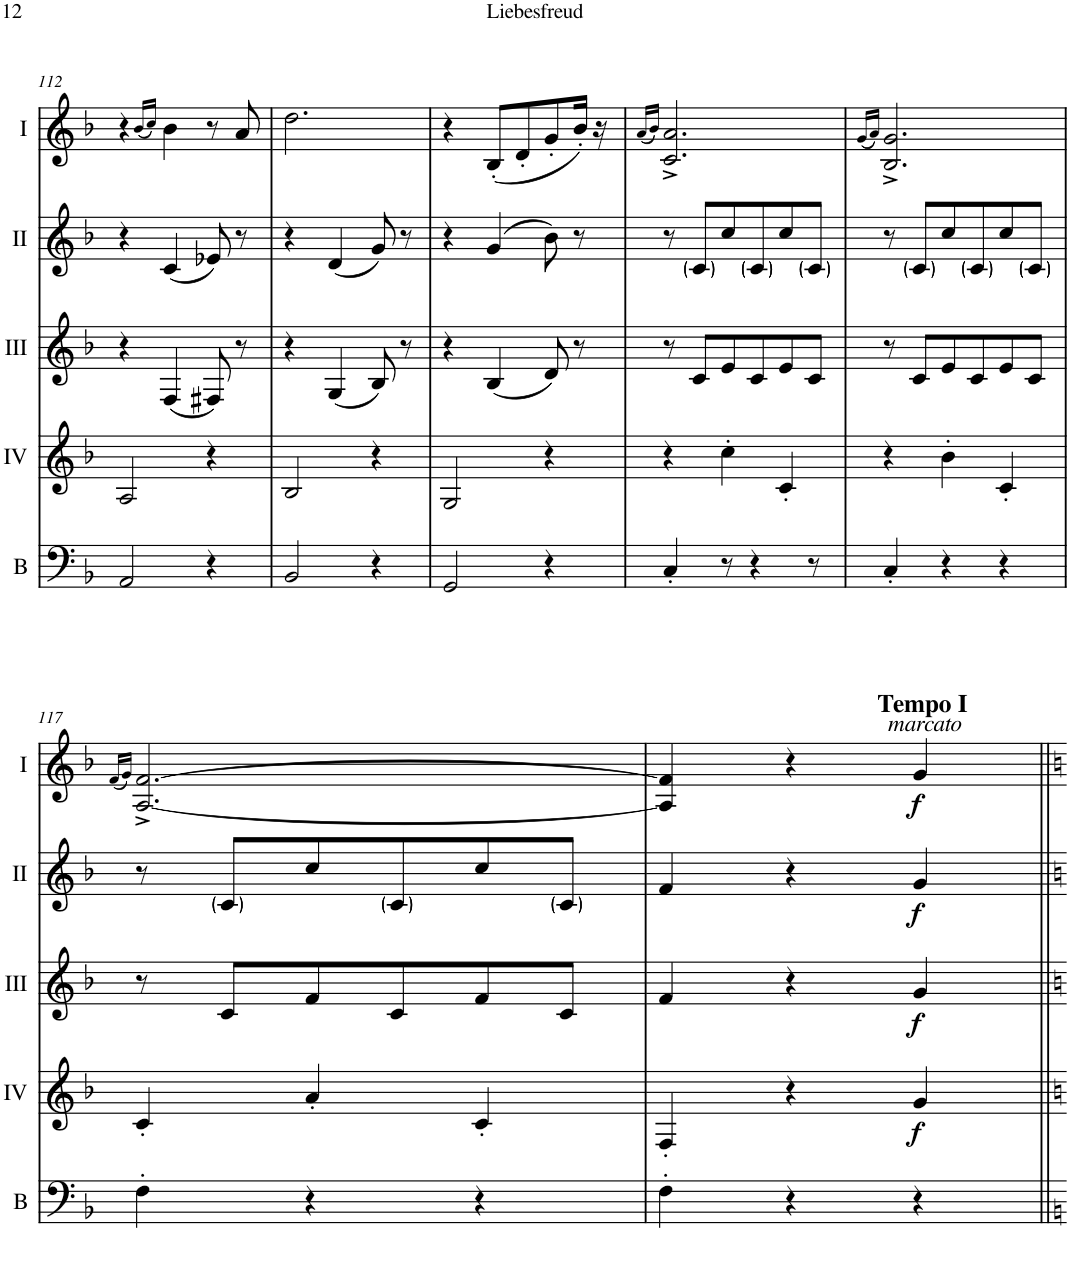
**kern	**kern	**dynam	**kern	**dynam	**kern	**dynam	**kern	**dynam
*part5	*part4	*part4	*part3	*part3	*part2	*part2	*part1	*part1
*staff5	*staff4	*staff4	*staff3	*staff3	*staff2	*staff2	*staff1	*staff1
*I"Bass	*I"Acc. 4	*	*I"Acc. 3	*	*I"Acc. 2	*	*I"Acc. 1	*
*I'B	*	*	*	*	*	*	*	*
!!LO:PB:g=z
*clefF4	*clefG2	*	*clefG2	*	*clefG2	*	*clefG2	*
*Trd7c12	*Trd7c12	*	*	*	*	*	*	*
*k[b-]	*k[b-]	*	*k[b-]	*	*k[b-]	*	*k[b-]	*
*M3/4	*M3/4	*	*M3/4	*	*M3/4	*	*M3/4	*
=112	=112	=112	=112	=112	=112	=112	=112	=112
2AA/	2A/	.	4r	.	4r	.	4r	.
.	.	.	.	.	.	.	(16qb-/LL	.
.	.	.	.	.	.	.	16qcc/JJ)	.
.	.	.	(4F/	.	(4c/	.	4b-\	.
4r	4r	.	8F#X/)	.	8e-X/)	.	8r	.
.	.	.	8r	.	8r	.	8a/	.
=113	=113	=113	=113	=113	=113	=113	=113	=113
2BB-/	2B-/	.	4r	.	4r	.	2.dd\	.
.	.	.	(4G/	.	(4d/	.	.	.
4r	4r	.	8B-/)	.	8g/)	.	.	.
.	.	.	8r	.	8r	.	.	.
=114	=114	=114	=114	=114	=114	=114	=114	=114
2GG/	2G/	.	4r	.	4r	.	4r	.
.	.	.	(4B-/	.	(4g/	.	(8B-'/L	.
.	.	.	.	.	.	.	8d'/	.
4r	4r	.	8d/)	.	8b-\)	.	8g'/	.
.	.	.	8r	.	8r	.	16b-'/Jk)	.
.	.	.	.	.	.	.	16r	.
=115	=115	=115	=115	=115	=115	=115	=115	=115
.	.	.	.	.	.	.	(16qa/LL	.
.	.	.	.	.	.	.	16qb-/JJ)	.
4C'/	4r	.	8r	.	8r	.	2.c/^ 2.a/^	.
.	.	.	8c/L	.	8c/L	.	.	.
8r	4cc'\	.	8e/	.	8cc/	.	.	.
4r	.	.	8c/	.	8c/	.	.	.
.	4c'/	.	8e/	.	8cc/	.	.	.
8r	.	.	8c/J	.	8c/J	.	.	.
=116	=116	=116	=116	=116	=116	=116	=116	=116
.	.	.	.	.	.	.	(16qg/LL	.
.	.	.	.	.	.	.	16qa/JJ)	.
4C'/	4r	.	8r	.	8r	.	2.B-/^ 2.g/^	.
.	.	.	8c/L	.	8c/L	.	.	.
4r	4b-'\	.	8e/	.	8cc/	.	.	.
.	.	.	8c/	.	8c/	.	.	.
4r	4c'/	.	8e/	.	8cc/	.	.	.
.	.	.	8c/J	.	8c/J	.	.	.
!!LO:LB:g=z
=117	=117	=117	=117	=117	=117	=117	=117	=117
.	.	.	.	.	.	.	(16qf/LL	.
.	.	.	.	.	.	.	16qg/JJ)	.
4F'\	4c'/	.	8r	.	8r	.	[2.A/^ [2.f/^	.
.	.	.	8c/L	.	8c/L	.	.	.
4r	4a'/	.	8f/	.	8cc/	.	.	.
.	.	.	8c/	.	8c/	.	.	.
4r	4c'/	.	8f/	.	8cc/	.	.	.
.	.	.	8c/J	.	8c/J	.	.	.
=118	=118	=118	=118	=118	=118	=118	=118	=118
4F'\	4F'/	.	4f/	.	4f/	.	4A/] 4f/]	.
4r	4r	.	4r	.	4r	.	4r	.
!	!	!	!	!	!	!	!LO:TX:a:B:t=Tempo I	!
!	!	!	!	!	!	!	!LO:TX:a:i:t=marcato	!
!	!	!LO:DY:b	!	!LO:DY:b	!	!LO:DY:b	!	!LO:DY:b
4r	4g/	f	4g/	f	4g/	f	4g/	f
=||	=||	=||	=||	=||	=||	=||	=||	=||
*-	*-	*-	*-	*-	*-	*-	*-	*-
